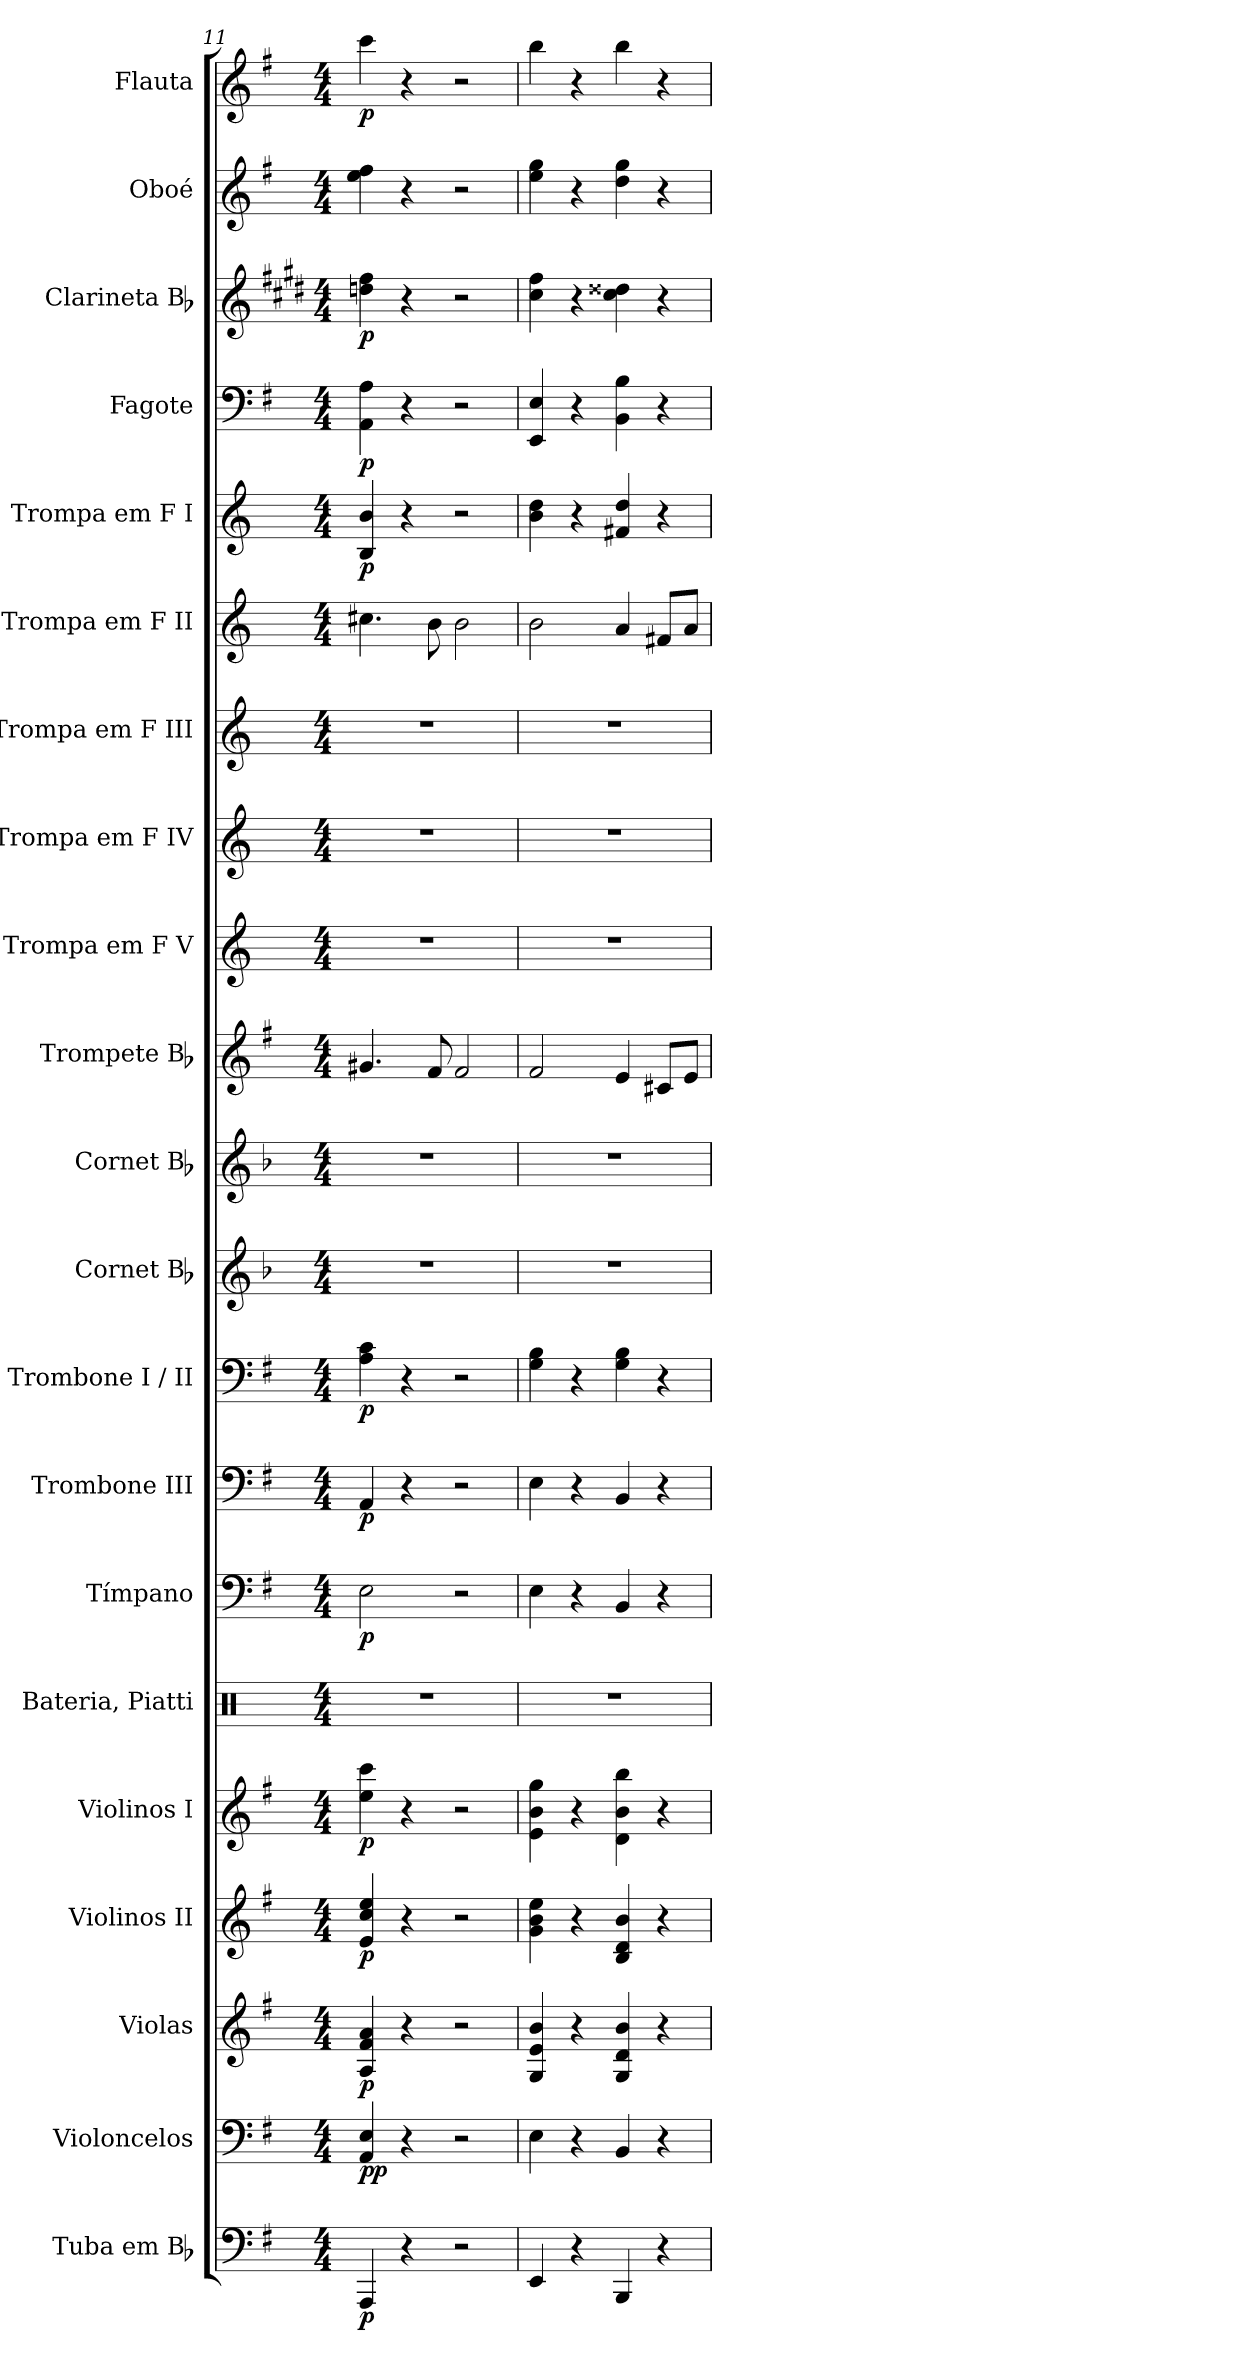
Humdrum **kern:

**kern	**dynam	**kern	**dynam	**kern	**dynam	**kern	**dynam	**kern	**dynam	**kern	**kern	**dynam	**kern	**dynam	**kern	**dynam	**kern	**kern	**kern	**kern	**kern	**kern	**kern	**kern	**dynam	**kern	**dynam	**kern	**dynam	**kern	**kern	**dynam
*part21	*part21	*part20	*part20	*part19	*part19	*part18	*part18	*part17	*part17	*part16	*part15	*part15	*part14	*part14	*part13	*part13	*part12	*part11	*part10	*part9	*part8	*part7	*part6	*part5	*part5	*part4	*part4	*part3	*part3	*part2	*part1	*part1
*staff21	*staff21	*staff20	*staff20	*staff19	*staff19	*staff18	*staff18	*staff17	*staff17	*staff16	*staff15	*staff15	*staff14	*staff14	*staff13	*staff13	*staff12	*staff11	*staff10	*staff9	*staff8	*staff7	*staff6	*staff5	*staff5	*staff4	*staff4	*staff3	*staff3	*staff2	*staff1	*staff1
*I"Tuba em Bb	*	*I"Violoncelos	*	*I"Violas	*	*I"Violinos II	*	*I"Violinos I	*	*I"Bateria, Piatti	*I"Tímpano	*	*I"Trombone III	*	*I"Trombone I / II	*	*I"Cornet Bb	*I"Cornet Bb	*I"Trompete Bb	*I"Trompa em F V	*I"Trompa em F IV	*I"Trompa em F III	*I"Trompa em F II	*I"Trompa em F I	*	*I"Fagote	*	*I"Clarineta Bb	*	*I"Oboé	*I"Flauta	*
*I'Tu. Bb	*	*I'Vlcs.	*	*	*	*	*	*I'Vlns.	*	*I'Bat.	*	*	*I'Trb.	*	*I'Trb.	*	*I'Cnt. Bb	*I'Cnt. Bb	*I'Tpt. Bb	*I'Trom. F	*I'Trom. F	*I'Trom. F	*I'Trom. F	*I'Trom. F	*	*I'Fgt	*	*I'Cl. Bb	*	*I'Ob.	*I'Fl	*
*clefF4	*	*clefF4	*	*clefG2	*	*clefG2	*	*clefG2	*	*clefX	*clefF4	*	*clefF4	*	*clefF4	*	*clefG2	*clefG2	*clefG2	*clefG2	*clefG2	*clefG2	*clefG2	*clefG2	*	*clefF4	*	*clefG2	*	*clefG2	*clefG2	*
*	*	*	*	*	*	*	*	*	*	*	*	*	*	*	*	*	*ITrd1c2	*ITrd1c2	*ITrd1c2	*ITrd4c7	*ITrd4c7	*ITrd4c7	*ITrd4c7	*ITrd4c7	*	*	*	*ITrd1c2	*	*	*	*
*k[f#]	*	*k[f#]	*	*k[f#]	*	*k[f#]	*	*k[f#]	*	*k[]	*k[f#]	*	*k[f#]	*	*k[f#]	*	*k[b-e-a-]	*k[b-e-a-]	*k[b-]	*k[b-]	*k[b-]	*k[b-]	*k[b-]	*k[b-]	*	*k[f#]	*	*k[f#c#]	*	*k[f#]	*k[f#]	*
*M4/4	*	*M4/4	*	*M4/4	*	*M4/4	*	*M4/4	*	*M4/4	*M4/4	*	*M4/4	*	*M4/4	*	*M4/4	*M4/4	*M4/4	*M4/4	*M4/4	*M4/4	*M4/4	*M4/4	*	*M4/4	*	*M4/4	*	*M4/4	*M4/4	*
=11	=11	=11	=11	=11	=11	=11	=11	=11	=11	=11	=11	=11	=11	=11	=11	=11	=11	=11	=11	=11	=11	=11	=11	=11	=11	=11	=11	=11	=11	=11	=11	=11
!	!LO:DY:b	!	!LO:DY:b	!	!	!	!	!	!	!	!	!	!	!	!	!	!	!	!	!	!	!	!	!	!	!	!	!	!	!	!	!
!	!	!	!LO:DY:n=1:b	!	!LO:DY:b	!	!LO:DY:b	!	!LO:DY:b	!	!	!LO:DY:b	!	!LO:DY:b	!	!LO:DY:b	!	!	!	!	!	!	!	!	!LO:DY:b	!	!LO:DY:b	!	!LO:DY:b	!	!	!LO:DY:b
4AAA/	p	4AA/ 4E/	p p	4A/ 4f#/ 4a/	p	4e/ 4cc/ 4ee/	p	4ee\ 4ccc\	p	1r	2E\	p	4AA/	p	4A\ 4c\	p	1r	1r	4.f#X/	1r	1r	1r	4.f#X\	4E/ 4e/	p	4AA\ 4A\	p	4ccn\ 4ee\	p	4ee\ 4ff#\	4ccc\	p
4r	.	4r	.	4r	.	4r	.	4r	.	.	.	.	4r	.	4r	.	.	.	.	.	.	.	.	4r	.	4r	.	4r	.	4r	4r	.
.	.	.	.	.	.	.	.	.	.	.	.	.	.	.	.	.	.	.	8e/	.	.	.	8e\	.	.	.	.	.	.	.	.	.
2r	.	2r	.	2r	.	2r	.	2r	.	.	2r	.	2r	.	2r	.	.	.	2e/	.	.	.	2e\	2r	.	2r	.	2r	.	2r	2r	.
=12	=12	=12	=12	=12	=12	=12	=12	=12	=12	=12	=12	=12	=12	=12	=12	=12	=12	=12	=12	=12	=12	=12	=12	=12	=12	=12	=12	=12	=12	=12	=12	=12
4EE/	.	4E\	.	4G/ 4e/ 4b/	.	4g\ 4b\ 4ee\	.	4e\ 4b\ 4gg\	.	1r	4E\	.	4E\	.	4G\ 4B\	.	1r	1r	2e/	1r	1r	1r	2e\	4e\ 4g\	.	4EE/ 4E/	.	4b\ 4ee\	.	4ee\ 4gg\	4bb\	.
4r	.	4r	.	4r	.	4r	.	4r	.	.	4r	.	4r	.	4r	.	.	.	.	.	.	.	.	4r	.	4r	.	4r	.	4r	4r	.
4BBB/	.	4BB/	.	4G/ 4d/ 4b/	.	4B/ 4d/ 4b/	.	4d\ 4b\ 4bb\	.	.	4BB/	.	4BB/	.	4G\ 4B\	.	.	.	4d/	.	.	.	4d/	4Bn/ 4g/	.	4BB\ 4B\	.	4b\ 4cc##X\	.	4dd\ 4gg\	4bb\	.
4r	.	4r	.	4r	.	4r	.	4r	.	.	4r	.	4r	.	4r	.	.	.	8Bn/L	.	.	.	8Bn/L	4r	.	4r	.	4r	.	4r	4r	.
.	.	.	.	.	.	.	.	.	.	.	.	.	.	.	.	.	.	.	8d/J	.	.	.	8d/J	.	.	.	.	.	.	.	.	.
=	=	=	=	=	=	=	=	=	=	=	=	=	=	=	=	=	=	=	=	=	=	=	=	=	=	=	=	=	=	=	=	=
*-	*-	*-	*-	*-	*-	*-	*-	*-	*-	*-	*-	*-	*-	*-	*-	*-	*-	*-	*-	*-	*-	*-	*-	*-	*-	*-	*-	*-	*-	*-	*-	*-
